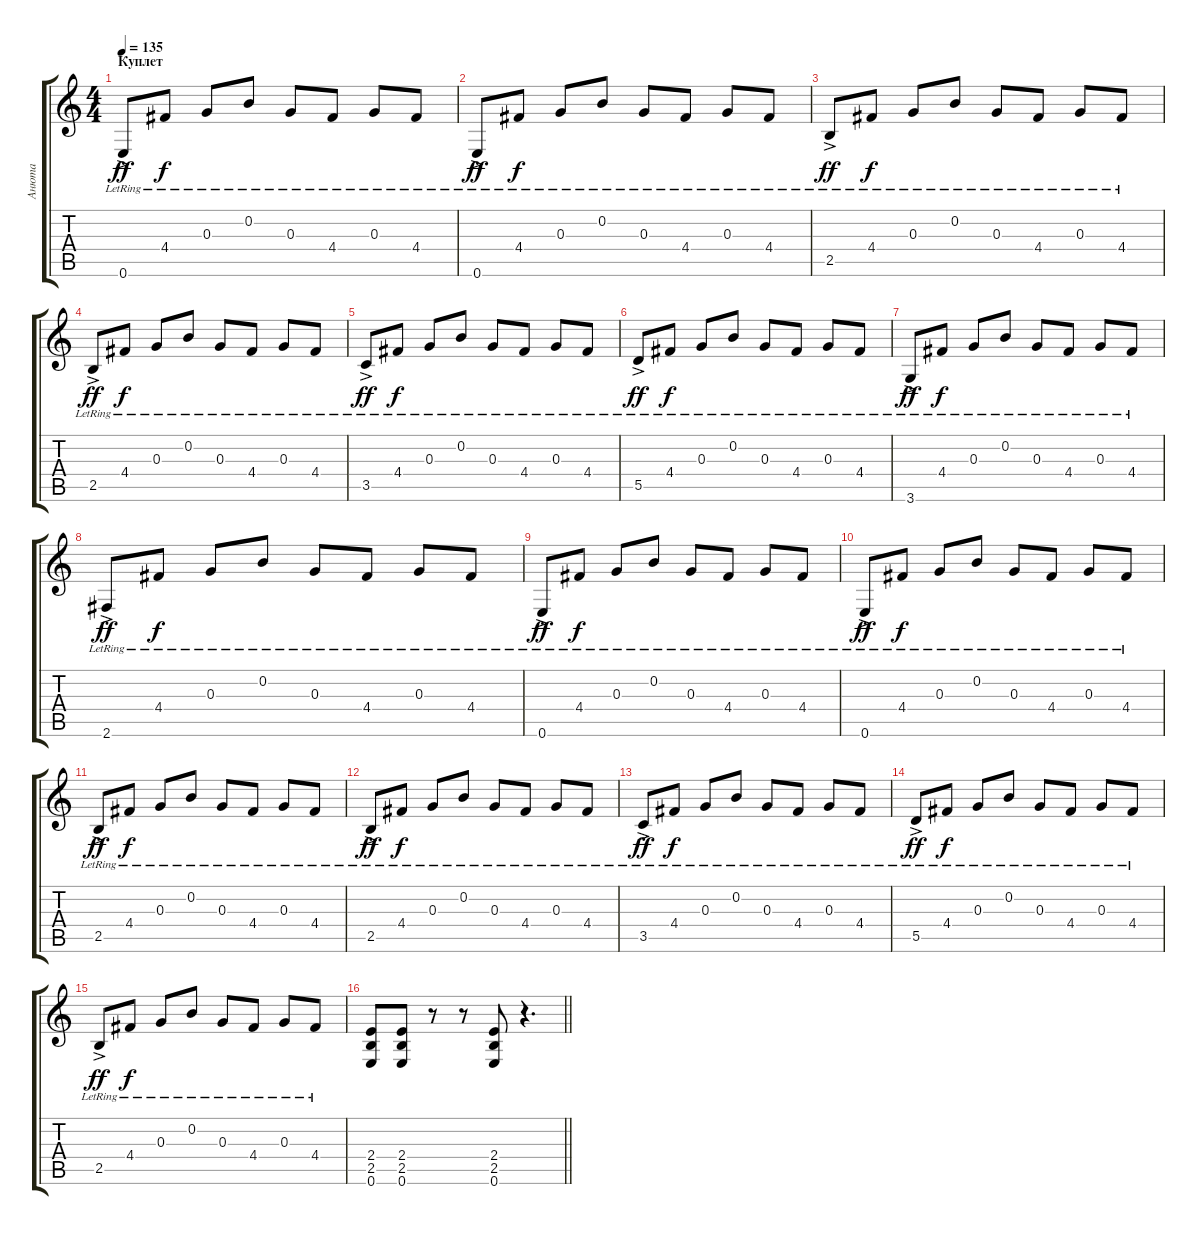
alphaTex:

\track ("Анюта" "Анюта") {instrument acousticguitarsteel}
\staff {score tabs}
\tuning (E4 B3 G3 D3 A2 E2) {hide}
\ts (4 4)
\section ("" "Куплет")
\tempo 135
\clef g2
\ks c
0.6{ac lr}.8{dy ff} 4.4{lr}.8{dy f} 0.3{lr}.8 0.2{lr}.8 0.3{lr}.8 4.4{lr}.8 0.3{lr}.8 4.4{lr}.8 |
0.6{ac lr}.8{dy ff} 4.4{lr}.8{dy f} 0.3{lr}.8 0.2{lr}.8 0.3{lr}.8 4.4{lr}.8 0.3{lr}.8 4.4{lr}.8 |
2.5{ac lr}.8{dy ff} 4.4{lr}.8{dy f} 0.3{lr}.8 0.2{lr}.8 0.3{lr}.8 4.4{lr}.8 0.3{lr}.8 4.4{lr}.8 |
2.5{ac lr}.8{dy ff} 4.4{lr}.8{dy f} 0.3{lr}.8 0.2{lr}.8 0.3{lr}.8 4.4{lr}.8 0.3{lr}.8 4.4{lr}.8 |
3.5{ac lr}.8{dy ff} 4.4{lr}.8{dy f} 0.3{lr}.8 0.2{lr}.8 0.3{lr}.8 4.4{lr}.8 0.3{lr}.8 4.4{lr}.8 |
5.5{ac lr}.8{dy ff} 4.4{lr}.8{dy f} 0.3{lr}.8 0.2{lr}.8 0.3{lr}.8 4.4{lr}.8 0.3{lr}.8 4.4{lr}.8 |
3.6{ac lr}.8{dy ff} 4.4{lr}.8{dy f} 0.3{lr}.8 0.2{lr}.8 0.3{lr}.8 4.4{lr}.8 0.3{lr}.8 4.4{lr}.8 |
2.6{ac lr}.8{dy ff} 4.4{lr}.8{dy f} 0.3{lr}.8 0.2{lr}.8 0.3{lr}.8 4.4{lr}.8 0.3{lr}.8 4.4{lr}.8 |
0.6{ac lr}.8{dy ff} 4.4{lr}.8{dy f} 0.3{lr}.8 0.2{lr}.8 0.3{lr}.8 4.4{lr}.8 0.3{lr}.8 4.4{lr}.8 |
0.6{ac lr}.8{dy ff} 4.4{lr}.8{dy f} 0.3{lr}.8 0.2{lr}.8 0.3{lr}.8 4.4{lr}.8 0.3{lr}.8 4.4{lr}.8 |
2.5{ac lr}.8{dy ff} 4.4{lr}.8{dy f} 0.3{lr}.8 0.2{lr}.8 0.3{lr}.8 4.4{lr}.8 0.3{lr}.8 4.4{lr}.8 |
2.5{ac lr}.8{dy ff} 4.4{lr}.8{dy f} 0.3{lr}.8 0.2{lr}.8 0.3{lr}.8 4.4{lr}.8 0.3{lr}.8 4.4{lr}.8 |
3.5{ac lr}.8{dy ff} 4.4{lr}.8{dy f} 0.3{lr}.8 0.2{lr}.8 0.3{lr}.8 4.4{lr}.8 0.3{lr}.8 4.4{lr}.8 |
5.5{ac lr}.8{dy ff} 4.4{lr}.8{dy f} 0.3{lr}.8 0.2{lr}.8 0.3{lr}.8 4.4{lr}.8 0.3{lr}.8 4.4{lr}.8 |
2.5{ac lr}.8{dy ff} 4.4{lr}.8{dy f} 0.3{lr}.8 0.2{lr}.8 0.3{lr}.8 4.4{lr}.8 0.3{lr}.8 4.4{lr}.8 |
\barLineRight lightlight
(2.4 2.5 0.6).8{instrument overdrivenguitar} (2.4 2.5 0.6).8 r.8 r.8 (2.4 2.5 0.6).8 r.4{d}
